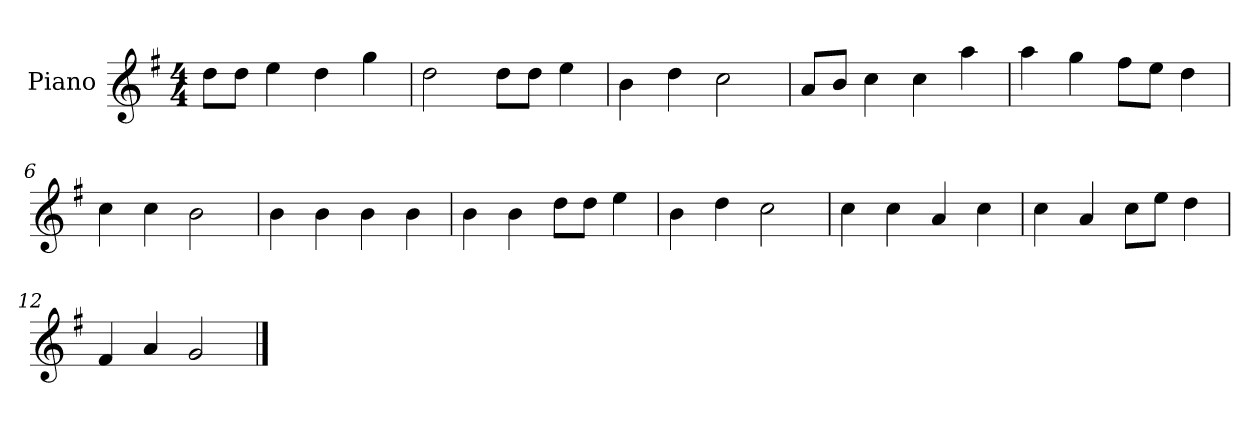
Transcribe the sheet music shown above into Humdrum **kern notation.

**kern
*part1
*staff1
*I"Piano
*I'P-no
*clefG2
*k[f#]
*M4/4
*MM90
=1
8dd\L
8dd\J
4ee\
4dd\
4gg\
=2
2dd\
8dd\L
8dd\J
4ee\
=3
4b\
4dd\
2cc\
=4
8a/L
8b/J
4cc\
4cc\
4aa\
=5
4aa\
4gg\
8ff#\L
8ee\J
4dd\
=6
4cc\
4cc\
2b\
=7
4b\
4b\
4b\
4b\
=8
4b\
4b\
8dd\L
8dd\J
4ee\
!!LO:LB:g=z
=9
4b\
4dd\
2cc\
=10
4cc\
4cc\
4a/
4cc\
=11
4cc\
4a/
8cc\L
8ee\J
4dd\
=12
4f#/
4a/
2g/
==
*-
